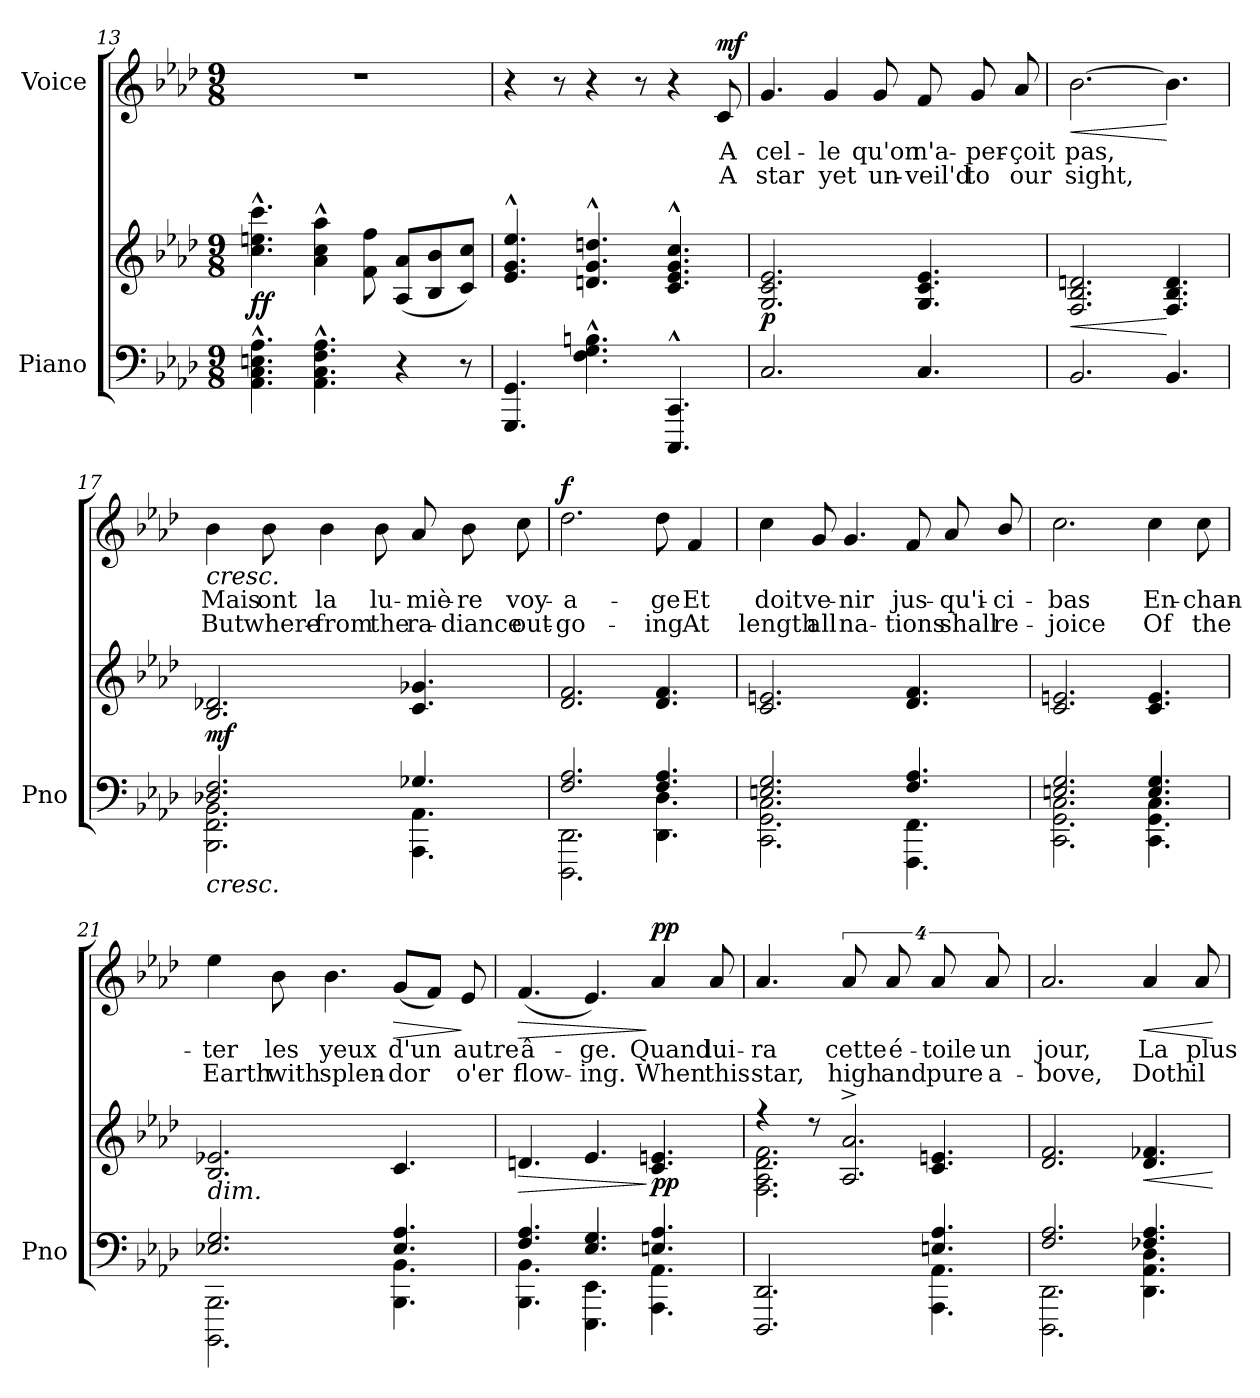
**kern	**kern	**dynam	**kern	**text	**text	**dynam
*part2	*part2	*part2	*part1	*part1	*part1	*part1
*staff3	*staff2	*staff2/3	*staff1	*staff1	*staff1	*staff1
*I"Piano	*	*	*I"Voice	*	*	*
*I'Pno	*	*	*	*	*	*
!!LO:LB:g=z
*clefF4	*clefG2	*	*clefG2	*	*	*
*k[b-e-a-d-]	*k[b-e-a-d-]	*	*k[b-e-a-d-]	*	*	*
*M9/8	*M9/8	*	*M9/8	*	*	*
=13	=13	=13	=13	=13	=13	=13
!	!	!LO:DY:b	!	!	!	!
4.AA-\^^ 4.C\^^ 4.En\^^ 4.A-\^^	4.cc\^^ 4.een\^^ 4.ccc\^^	ff	8%9r	.	.	.
4.AA-\^^ 4.C\^^ 4.F\^^ 4.A-\^^	4a-\^^ 4cc\^^ 4aa-\^^	.	.	.	.	.
.	8f\ 8ff\	.	.	.	.	.
4r	(8A-/ 8a-/L	.	.	.	.	.
.	8B-/ 8b-/	.	.	.	.	.
8r	8c/ 8cc/J)	.	.	.	.	.
=14	=14	=14	=14	=14	=14	=14
4.GGG/ 4.GG/	4.e-/^^ 4.g/^^ 4.ee-/^^	.	4r	.	.	.
.	.	.	8r	.	.	.
4.F\^^ 4.G\^^ 4.Bn\^^	4.dn/^^ 4.g/^^ 4.ddn/^^	.	4r	.	.	.
.	.	.	8r	.	.	.
4.CCC/^^ 4.CC/^^	4.c/^^ 4.e-/^^ 4.g/^^ 4.cc/^^	.	4r	.	.	.
!	!	!	!	!LO:LY:b	!LO:LY:b	!LO:DY:b
.	.	.	8c/	A	A	mf
=15	=15	=15	=15	=15	=15	=15
!	!	!LO:DY:b	!	!LO:LY:b	!LO:LY:b	!
2.C/	2.G/ 2.c/ 2.e-/	p	4.g/	cel-	star	.
!	!	!	!	!LO:LY:b	!LO:LY:b	!
.	.	.	4g/	-le	yet	.
!	!	!	!	!LO:LY:b	!LO:LY:b	!
.	.	.	8g/	qu'on	un-	.
!	!	!	!	!LO:LY:b	!LO:LY:b	!
4.C/	4.G/ 4.c/ 4.e-/	.	8f/	n'a-	-veil'd	.
!	!	!	!	!LO:LY:b	!LO:LY:b	!
.	.	.	8g/	-per-	to	.
!	!	!	!	!LO:LY:b	!LO:LY:b	!
.	.	.	8a-/	-çoit	our	.
!!LO:LB:g=z
=16	=16	=16	=16	=16	=16	=16
!	!	!LO:HP:b	!	!LO:LY:b	!LO:LY:b	!LO:HP:b
2.BB-/	2.F/ 2.B-/ 2.dn/	<	[2.b-\	pas,	sight,	<
4.BB-/	4.F/ 4.B-/ 4.d/	[	4.b-\]	.	.	[
=17	=17	=17	=17	=17	=17	=17
*^	*	*	*	*	*	*
!	!	!	!	!LO:TX:b:i:t=cresc.	!	!	!
!LO:TX:b:i:t=cresc.	!	!	!	!	!	!	!
!	!	!	!LO:DY:b	!	!LO:LY:b	!LO:LY:b	!
2.D-X/ 2.F/	2.BBB-\ 2.FF\ 2.BB-\	2.B-/ 2.d-X/	mf	4b-\	Mais	But	.
!	!	!	!	!	!LO:LY:b	!LO:LY:b	!
.	.	.	.	8b-\	ont	where-	.
!	!	!	!	!	!LO:LY:b	!LO:LY:b	!
.	.	.	.	4b-\	la	-from	.
!	!	!	!	!	!LO:LY:b	!LO:LY:b	!
.	.	.	.	8b-\	lu-	the	.
!	!	!	!	!	!LO:LY:b	!LO:LY:b	!
4.G-X/	4.AAA-\ 4.AA-\	4.c/ 4.g-X/	.	8a-/	-miè-	ra-	.
!	!	!	!	!	!LO:LY:b	!LO:LY:b	!
.	.	.	.	8b-\	-re	-diance	.
!	!	!	!	!	!LO:LY:b	!LO:LY:b	!
.	.	.	.	8cc\	voy-	out-	.
=18	=18	=18	=18	=18	=18	=18	=18
!	!	!	!	!	!LO:LY:b	!LO:LY:b	!LO:DY:b
2.F/ 2.A-/	2.DDD-\ 2.DD-\	2.d-/ 2.f/	.	2.dd-\	-a-	-go-	f
!	!	!	!	!	!LO:LY:b	!LO:LY:b	!
4.F/ 4.A-/	4.DD-\ 4.D-\	4.d-/ 4.f/	.	8dd-\	-ge	-ing	.
!	!	!	!	!	!LO:LY:b	!LO:LY:b	!
.	.	.	.	4f/	Et	At	.
!!LO:PB:g=z
=19	=19	=19	=19	=19	=19	=19	=19
!	!	!	!	!	!LO:LY:b	!LO:LY:b	!
2.En/ 2.G/	2.CC\ 2.GG\ 2.C\	2.c/ 2.en/	.	4cc\	doit	length	.
!	!	!	!	!	!LO:LY:b	!LO:LY:b	!
.	.	.	.	8g/	ve-	all	.
!	!	!	!	!	!LO:LY:b	!LO:LY:b	!
.	.	.	.	4.g/	-nir	na-	.
!	!	!	!	!	!LO:LY:b	!LO:LY:b	!
4.F/ 4.A-/	4.FFF\ 4.FF\	4.d-/ 4.f/	.	8f/	jus-	-tions	.
!	!	!	!	!	!LO:LY:b	!LO:LY:b	!
.	.	.	.	8a-/	-qu'i-	shall	.
!	!	!	!	!	!LO:LY:b	!LO:LY:b	!
.	.	.	.	8b-/	-ci-	re-	.
=20	=20	=20	=20	=20	=20	=20	=20
!	!	!	!	!	!LO:LY:b	!LO:LY:b	!
2.En/ 2.G/	2.CC\ 2.GG\ 2.C\	2.c/ 2.en/	.	2.cc\	-bas	-joice	.
!	!	!	!	!	!LO:LY:b	!LO:LY:b	!LO:DY:b
!	!	!	!	!	!	!	!LO:DY:n=1:b
4.E/ 4.G/	4.CC\ 4.GG\ 4.C\	4.c/ 4.e/	.	4cc\	En-	Of	other-dynamics f
!	!	!	!	!	!LO:LY:b	!LO:LY:b	!
.	.	.	.	8cc\	-chan-	the	.
=21	=21	=21	=21	=21	=21	=21	=21
!	!	!LO:TX:b:i:t=dim.	!	!	!	!	!
!	!	!	!	!	!LO:LY:b	!LO:LY:b	!
2.E-X/ 2.G/	2.BBBB-\ 2.BBB-\	2.B-/ 2.e-X/	.	4ee-\	-ter	Earth	.
!	!	!	!	!	!LO:LY:b	!LO:LY:b	!
.	.	.	.	8b-\	les	with	.
!	!	!	!	!	!LO:LY:b	!LO:LY:b	!
.	.	.	.	4.b-\	yeux	splen-	.
!	!	!	!	!	!LO:LY:b	!LO:LY:b	!LO:HP:b
4.E-/ 4.A-/	4.BBB-\ 4.BB-\	4.c/	.	(8g/L	d'un	-dor	>
.	.	.	.	8f/J)	.	.	.
!	!	!	!	!	!LO:LY:b	!LO:LY:b	!
.	.	.	.	8e-/	autre	o'er	]
!!LO:PB:g=z
=22	=22	=22	=22	=22	=22	=22	=22
!	!	!	!LO:HP:b	!	!LO:LY:b	!LO:LY:b	!LO:HP:b
4.F/ 4.A-/	4.BBB-\ 4.BB-\	4.dn/	>	(4.f/	â-	flow-	>
!	!	!	!	!	!LO:LY:b	!LO:LY:b	!
4.E-/ 4.G/	4.EEE-\ 4.EE-\	4.e-/	.	4.e-/)	-ge.	-ing.	.
!	!	!	!LO:DY:n=1:b	!	!LO:LY:b	!LO:LY:b	!LO:DY:n=1:b
4.En/ 4.A-/	4.AAA-\ 4.AA-\	4.c/ 4.en/	] pp	4a-/	Quand	When	] pp
!	!	!	!	!	!LO:LY:b	!LO:LY:b	!
.	.	.	.	8a-/	lui-	this	.
=23	=23	=23	=23	=23	=23	=23	=23
*	*	*^	*	*	*	*	*
!	!	!	!	!	!	!LO:LY:b	!LO:LY:b	!
2.DDD-/ 2.DD-/	2.ryy	4r	2.F\ 2.A-\ 2.d-\ 2.f\	.	4.a-/	-ra	star,	.
.	.	8r	.	.	.	.	.	.
!	!	!	!	!	!	!LO:LY:b	!LO:LY:b	!
.	.	2.A-/^ 2.a-/^	.	.	16%3a-/	cette	high	.
!	!	!	!	!	!	!LO:LY:b	!LO:LY:b	!
.	.	.	.	.	16%3a-/	é-	and	.
!	!	!	!	!	!	!LO:LY:b	!LO:LY:b	!
4.En/ 4.A-/	4.AAA-\ 4.AA-\	.	4.c/ 4.en/	.	16%3a-/	-toile	pure	.
!	!	!	!	!	!	!LO:LY:b	!LO:LY:b	!
.	.	.	.	.	16%3a-/	un	a-	.
*	*	*v	*v	*	*	*	*	*
=24	=24	=24	=24	=24	=24	=24	=24
!	!	!	!	!	!LO:LY:b	!LO:LY:b	!
2.F/ 2.A-/	2.DDD-\ 2.DD-\	2.d-/ 2.f/	.	2.a-/	jour,	-bove,	.
!	!	!	!LO:HP:b	!	!LO:LY:b	!LO:LY:b	!LO:HP:b
4.F-X/ 4.A-/	4.DD-\ 4.AA-\ 4.D-\	4.d-/ 4.f-X/	<	4a-/	La	Doth	<
!	!	!	!	!	!LO:LY:b	!LO:LY:b	!
.	.	.	.	8a-/	plus	il-	.
*v	*v	*	*	*	*	*	*
.	.	[	.	.	.	[
=	=	=	=	=	=	=
*-	*-	*-	*-	*-	*-	*-
